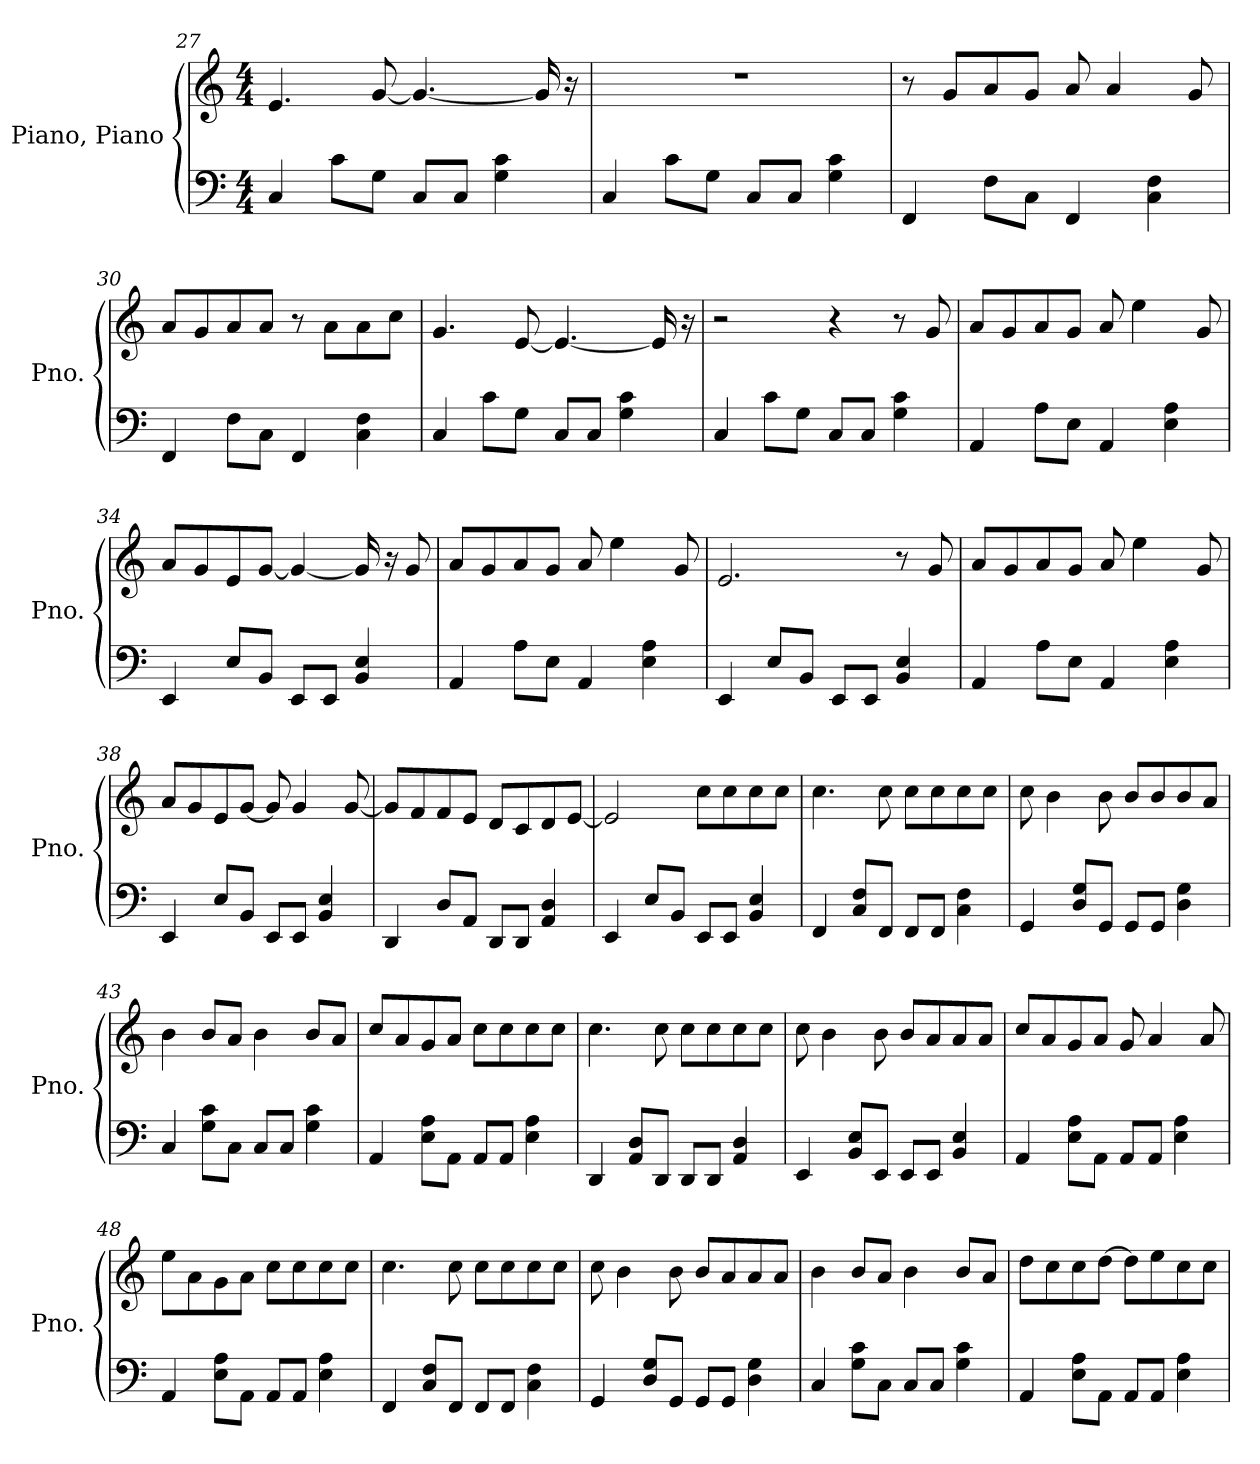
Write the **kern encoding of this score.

**kern	**kern
*part1	*part1
*staff2	*staff1
*I"Piano, Piano	*
*I'Pno.	*
*clefF4	*clefG2
*k[]	*k[]
*M4/4	*M4/4
=27	=27
4C/	4.e/
8c\L	.
8G\J	[8g/
8C/L	4.g/_
8C/J	.
4G\ 4c\	.
.	16g/]
.	16r
!!LO:PB:g=z
=28	=28
4C/	1r
8c\L	.
8G\J	.
8C/L	.
8C/J	.
4G\ 4c\	.
=29	=29
4FF/	8r
.	8g/L
8F\L	8a/
8C\J	8g/J
4FF/	8a/
.	4a/
4C\ 4F\	.
.	8g/
=30	=30
4FF/	8a/L
.	8g/
8F\L	8a/
8C\J	8a/J
4FF/	8r
.	8a\L
4C\ 4F\	8a\
.	8cc\J
=31	=31
4C/	4.g/
8c\L	.
8G\J	[8e/
8C/L	4.e/_
8C/J	.
4G\ 4c\	.
.	16e/]
.	16r
=32	=32
4C/	2r
8c\L	.
8G\J	.
8C/L	4r
8C/J	.
4G\ 4c\	8r
.	8g/
!!LO:LB:g=z
=33	=33
4AA/	8a/L
.	8g/
8A\L	8a/
8E\J	8g/J
4AA/	8a/
.	4ee\
4E\ 4A\	.
.	8g/
=34	=34
4EE/	8a/L
.	8g/
8E/L	8e/
8BB/J	[8g/J
8EE/L	4g/_
8EE/J	.
4BB/ 4E/	16g/]
.	16r
.	8g/
=35	=35
4AA/	8a/L
.	8g/
8A\L	8a/
8E\J	8g/J
4AA/	8a/
.	4ee\
4E\ 4A\	.
.	8g/
=36	=36
4EE/	2.e/
8E/L	.
8BB/J	.
8EE/L	.
8EE/J	.
4BB/ 4E/	8r
.	8g/
!!LO:LB:g=z
=37	=37
4AA/	8a/L
.	8g/
8A\L	8a/
8E\J	8g/J
4AA/	8a/
.	4ee\
4E\ 4A\	.
.	8g/
=38	=38
4EE/	8a/L
.	8g/
8E/L	8e/
8BB/J	[8g/J
8EE/L	8g/]
8EE/J	4g/
4BB/ 4E/	.
.	[8g/
=39	=39
4DD/	8g/L]
.	8f/
8D/L	8f/
8AA/J	8e/J
8DD/L	8d/L
8DD/J	8c/
4AA/ 4D/	8d/
.	[8e/J
=40	=40
4EE/	2e/]
8E/L	.
8BB/J	.
8EE/L	8cc\L
8EE/J	8cc\
4BB/ 4E/	8cc\
.	8cc\J
=41	=41
4FF/	4.cc\
8C/ 8F/L	.
8FF/J	8cc\
8FF/L	8cc\L
8FF/J	8cc\
4C\ 4F\	8cc\
.	8cc\J
!!LO:LB:g=z
=42	=42
4GG/	8cc\
.	4b\
8D/ 8G/L	.
8GG/J	8b\
8GG/L	8b/L
8GG/J	8b/
4D\ 4G\	8b/
.	8a/J
=43	=43
4C/	4b\
8G\ 8c\L	8b/L
8C\J	8a/J
8C/L	4b\
8C/J	.
4G\ 4c\	8b/L
.	8a/J
=44	=44
4AA/	8cc/L
.	8a/
8E\ 8A\L	8g/
8AA\J	8a/J
8AA/L	8cc\L
8AA/J	8cc\
4E\ 4A\	8cc\
.	8cc\J
=45	=45
4DD/	4.cc\
8AA/ 8D/L	.
8DD/J	8cc\
8DD/L	8cc\L
8DD/J	8cc\
4AA/ 4D/	8cc\
.	8cc\J
=46	=46
4EE/	8cc\
.	4b\
8BB/ 8E/L	.
8EE/J	8b\
8EE/L	8b/L
8EE/J	8a/
4BB/ 4E/	8a/
.	8a/J
!!LO:LB:g=z
=47	=47
4AA/	8cc/L
.	8a/
8E\ 8A\L	8g/
8AA\J	8a/J
8AA/L	8g/
8AA/J	4a/
4E\ 4A\	.
.	8a/
=48	=48
4AA/	8ee\L
.	8a\
8E\ 8A\L	8g\
8AA\J	8a\J
8AA/L	8cc\L
8AA/J	8cc\
4E\ 4A\	8cc\
.	8cc\J
=49	=49
4FF/	4.cc\
8C/ 8F/L	.
8FF/J	8cc\
8FF/L	8cc\L
8FF/J	8cc\
4C\ 4F\	8cc\
.	8cc\J
=50	=50
4GG/	8cc\
.	4b\
8D/ 8G/L	.
8GG/J	8b\
8GG/L	8b/L
8GG/J	8a/
4D\ 4G\	8a/
.	8a/J
=51	=51
4C/	4b\
8G\ 8c\L	8b/L
8C\J	8a/J
8C/L	4b\
8C/J	.
4G\ 4c\	8b/L
.	8a/J
!!LO:LB:g=z
=52	=52
4AA/	8dd\L
.	8cc\
8E\ 8A\L	8cc\
8AA\J	[8dd\J
8AA/L	8dd\L]
8AA/J	8ee\
4E\ 4A\	8cc\
.	8cc\J
=	=
*-	*-
